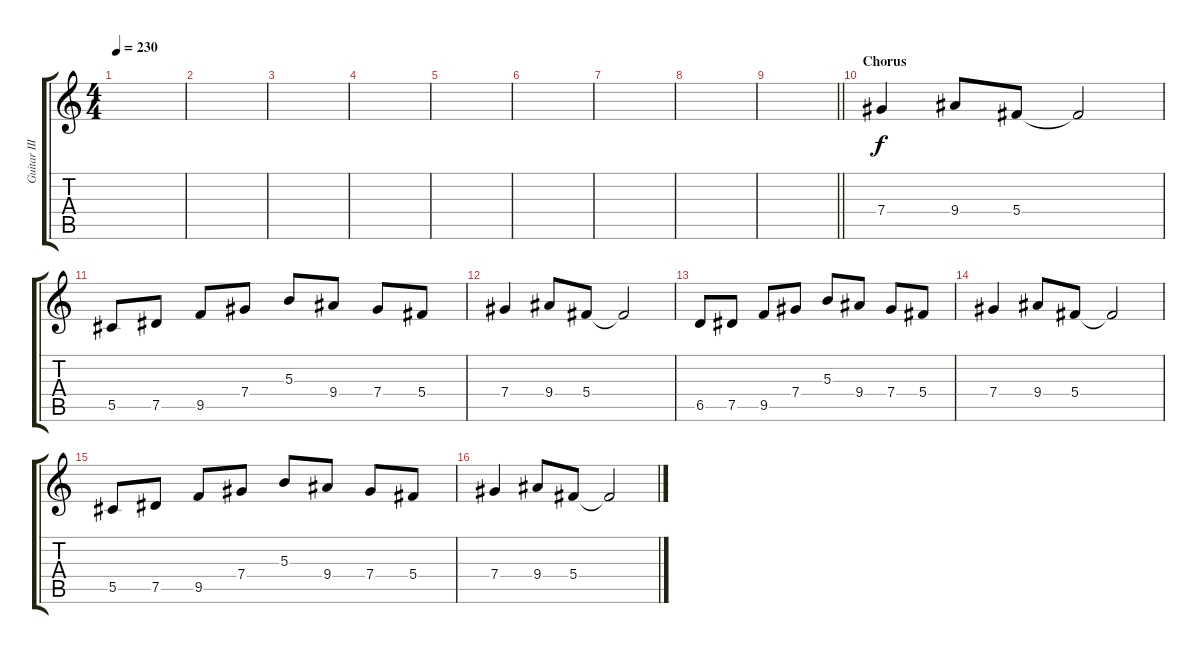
\track ("Guitar III" "Guitar III") {instrument distortionguitar}
\staff {score tabs}
\tuning (Eb4 Bb3 Gb3 Db3 Ab2 Eb2) {hide}
\ts (4 4)
\tempo 230
\clef g2
\ks c
|
|
|
|
|
|
|
|
\barLineRight lightlight
|
\section ("" "Chorus")
7.4.4{balance 8} 9.4.8 5.4.8 5.4{t}.2 |
5.5.8 7.5.8 9.5.8 7.4.8 5.3.8 9.4.8 7.4.8 5.4.8 |
7.4.4 9.4.8 5.4.8 5.4{t}.2 |
6.5.8 7.5.8 9.5.8 7.4.8 5.3.8 9.4.8 7.4.8 5.4.8 |
7.4.4 9.4.8 5.4.8 5.4{t}.2 |
5.5.8 7.5.8 9.5.8 7.4.8 5.3.8 9.4.8 7.4.8 5.4.8 |
7.4.4 9.4.8 5.4.8 5.4{t}.2
